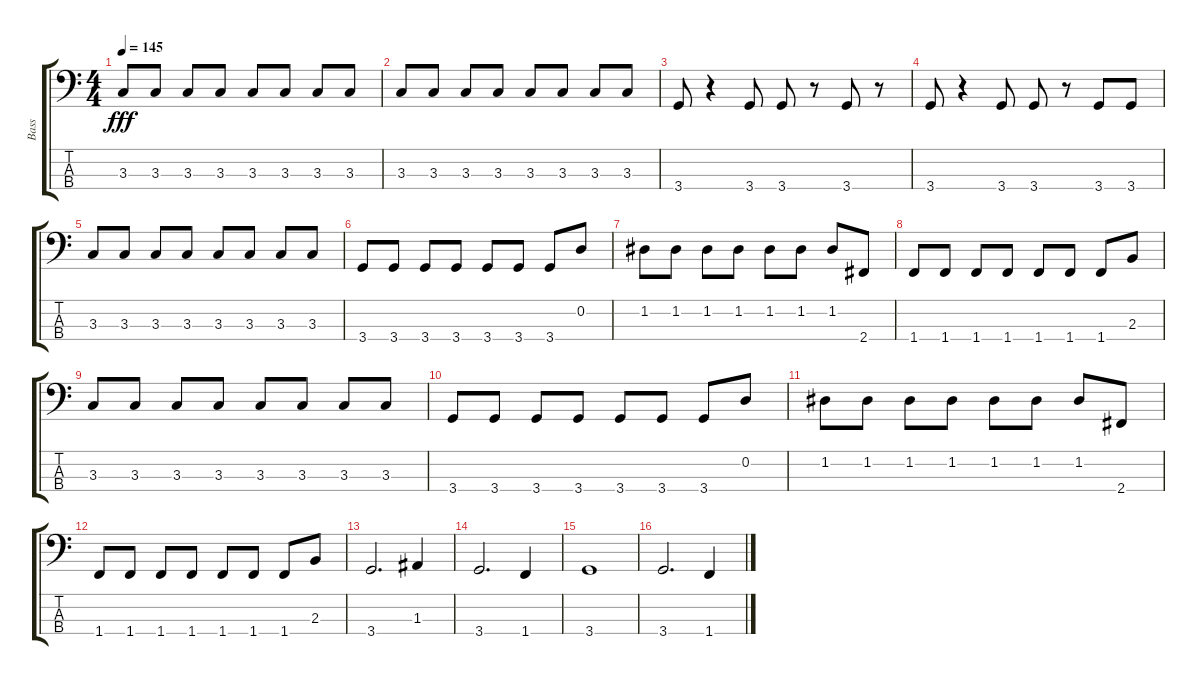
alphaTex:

\track ("Bass" "Bass") {instrument electricbasspick}
\staff {score tabs}
\tuning (G2 D2 A1 E1) {hide}
\ts (4 4)
\tempo 145
\clef f4
\ks c
3.3.8{dy fff} 3.3.8 3.3.8 3.3.8 3.3.8 3.3.8 3.3.8 3.3.8 |
3.3.8 3.3.8 3.3.8 3.3.8 3.3.8 3.3.8 3.3.8 3.3.8 |
3.4.8 r.4 3.4.8 3.4.8 r.8 3.4.8 r.8 |
3.4.8 r.4 3.4.8 3.4.8 r.8 3.4.8 3.4.8 |
3.3.8 3.3.8 3.3.8 3.3.8 3.3.8 3.3.8 3.3.8 3.3.8 |
3.4.8 3.4.8 3.4.8 3.4.8 3.4.8 3.4.8 3.4.8 0.2.8 |
1.2.8 1.2.8 1.2.8 1.2.8 1.2.8 1.2.8 1.2.8 2.4.8 |
1.4.8 1.4.8 1.4.8 1.4.8 1.4.8 1.4.8 1.4.8 2.3.8 |
3.3.8 3.3.8 3.3.8 3.3.8 3.3.8 3.3.8 3.3.8 3.3.8 |
3.4.8 3.4.8 3.4.8 3.4.8 3.4.8 3.4.8 3.4.8 0.2.8 |
1.2.8 1.2.8 1.2.8 1.2.8 1.2.8 1.2.8 1.2.8 2.4.8 |
1.4.8 1.4.8 1.4.8 1.4.8 1.4.8 1.4.8 1.4.8 2.3.8 |
3.4.2{d} 1.3.4 |
3.4.2{d} 1.4.4 |
3.4.1 |
3.4.2{d} 1.4.4
